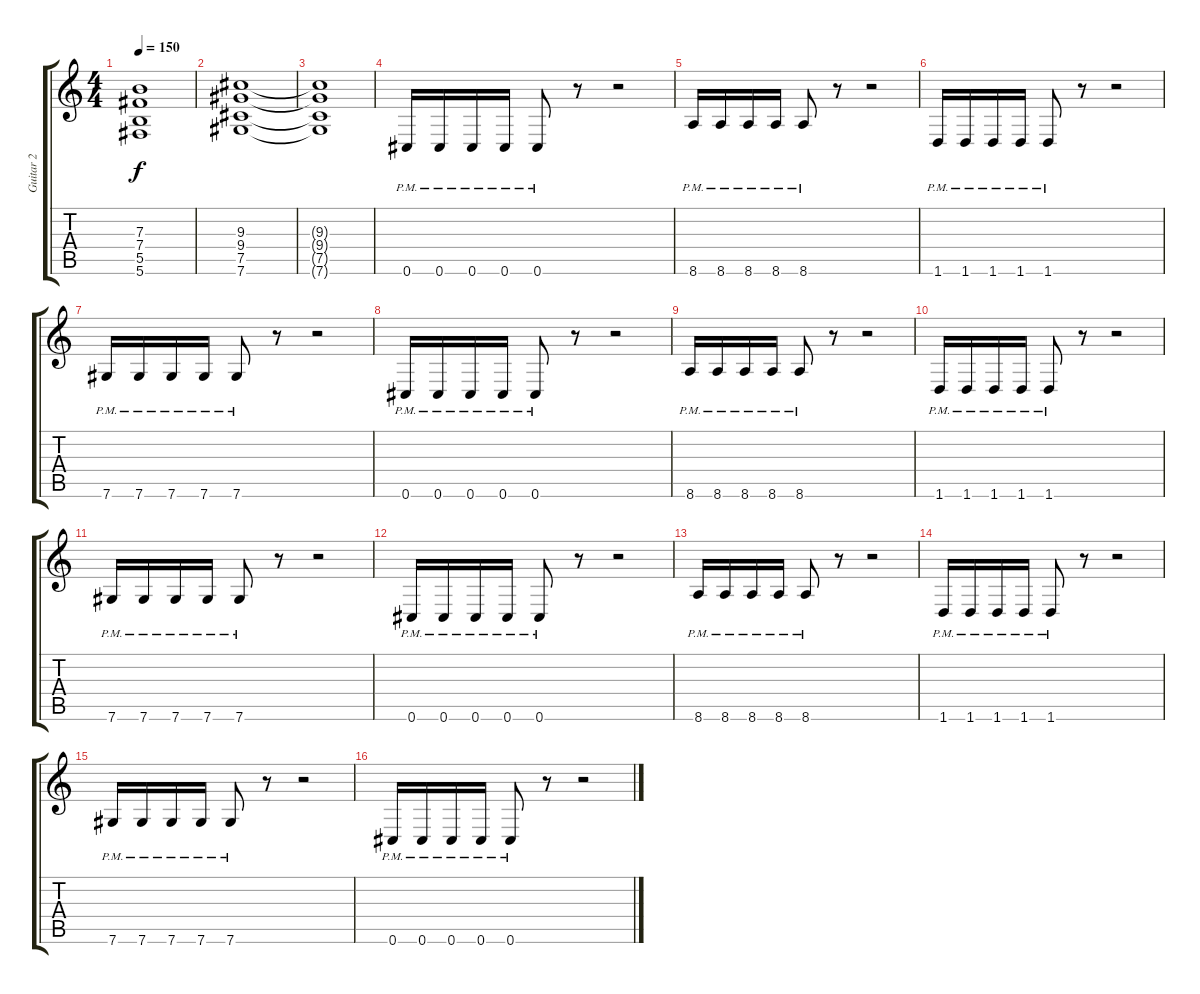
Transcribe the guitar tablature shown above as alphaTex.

\track ("Guitar 2" "Guitar 2") {instrument distortionguitar}
\staff {score tabs}
\tuning (Db4 Ab3 E3 B2 Gb2 Db2) {hide}
\ts (4 4)
\tempo 150
\clef g2
\ks c
(7.3 7.4 5.5 5.6).1{dy f} |
(9.3 9.4 7.5 7.6).1 |
(9.3{t} 9.4{t} 7.5{t} 7.6{t}).1 |
0.6{pm}.16 0.6{pm}.16{beam merge} 0.6{pm}.16 0.6{pm}.16 0.6{pm}.8{beam merge} r.8 r.2 |
8.6{pm}.16 8.6{pm}.16{beam merge} 8.6{pm}.16 8.6{pm}.16 8.6{pm}.8{beam merge} r.8 r.2 |
1.6{pm}.16 1.6{pm}.16{beam merge} 1.6{pm}.16 1.6{pm}.16 1.6{pm}.8{beam merge} r.8 r.2 |
7.6{pm}.16 7.6{pm}.16{beam merge} 7.6{pm}.16 7.6{pm}.16 7.6{pm}.8{beam merge} r.8 r.2 |
0.6{pm}.16 0.6{pm}.16{beam merge} 0.6{pm}.16 0.6{pm}.16 0.6{pm}.8{beam merge} r.8 r.2 |
8.6{pm}.16 8.6{pm}.16{beam merge} 8.6{pm}.16 8.6{pm}.16 8.6{pm}.8{beam merge} r.8 r.2 |
1.6{pm}.16 1.6{pm}.16{beam merge} 1.6{pm}.16 1.6{pm}.16 1.6{pm}.8{beam merge} r.8 r.2 |
7.6{pm}.16 7.6{pm}.16{beam merge} 7.6{pm}.16 7.6{pm}.16 7.6{pm}.8{beam merge} r.8 r.2 |
0.6{pm}.16 0.6{pm}.16{beam merge} 0.6{pm}.16 0.6{pm}.16 0.6{pm}.8{beam merge} r.8 r.2 |
8.6{pm}.16 8.6{pm}.16{beam merge} 8.6{pm}.16 8.6{pm}.16 8.6{pm}.8{beam merge} r.8 r.2 |
1.6{pm}.16 1.6{pm}.16{beam merge} 1.6{pm}.16 1.6{pm}.16 1.6{pm}.8{beam merge} r.8 r.2 |
7.6{pm}.16 7.6{pm}.16{beam merge} 7.6{pm}.16 7.6{pm}.16 7.6{pm}.8{beam merge} r.8 r.2 |
0.6{pm}.16 0.6{pm}.16{beam merge} 0.6{pm}.16 0.6{pm}.16 0.6{pm}.8{beam merge} r.8 r.2
